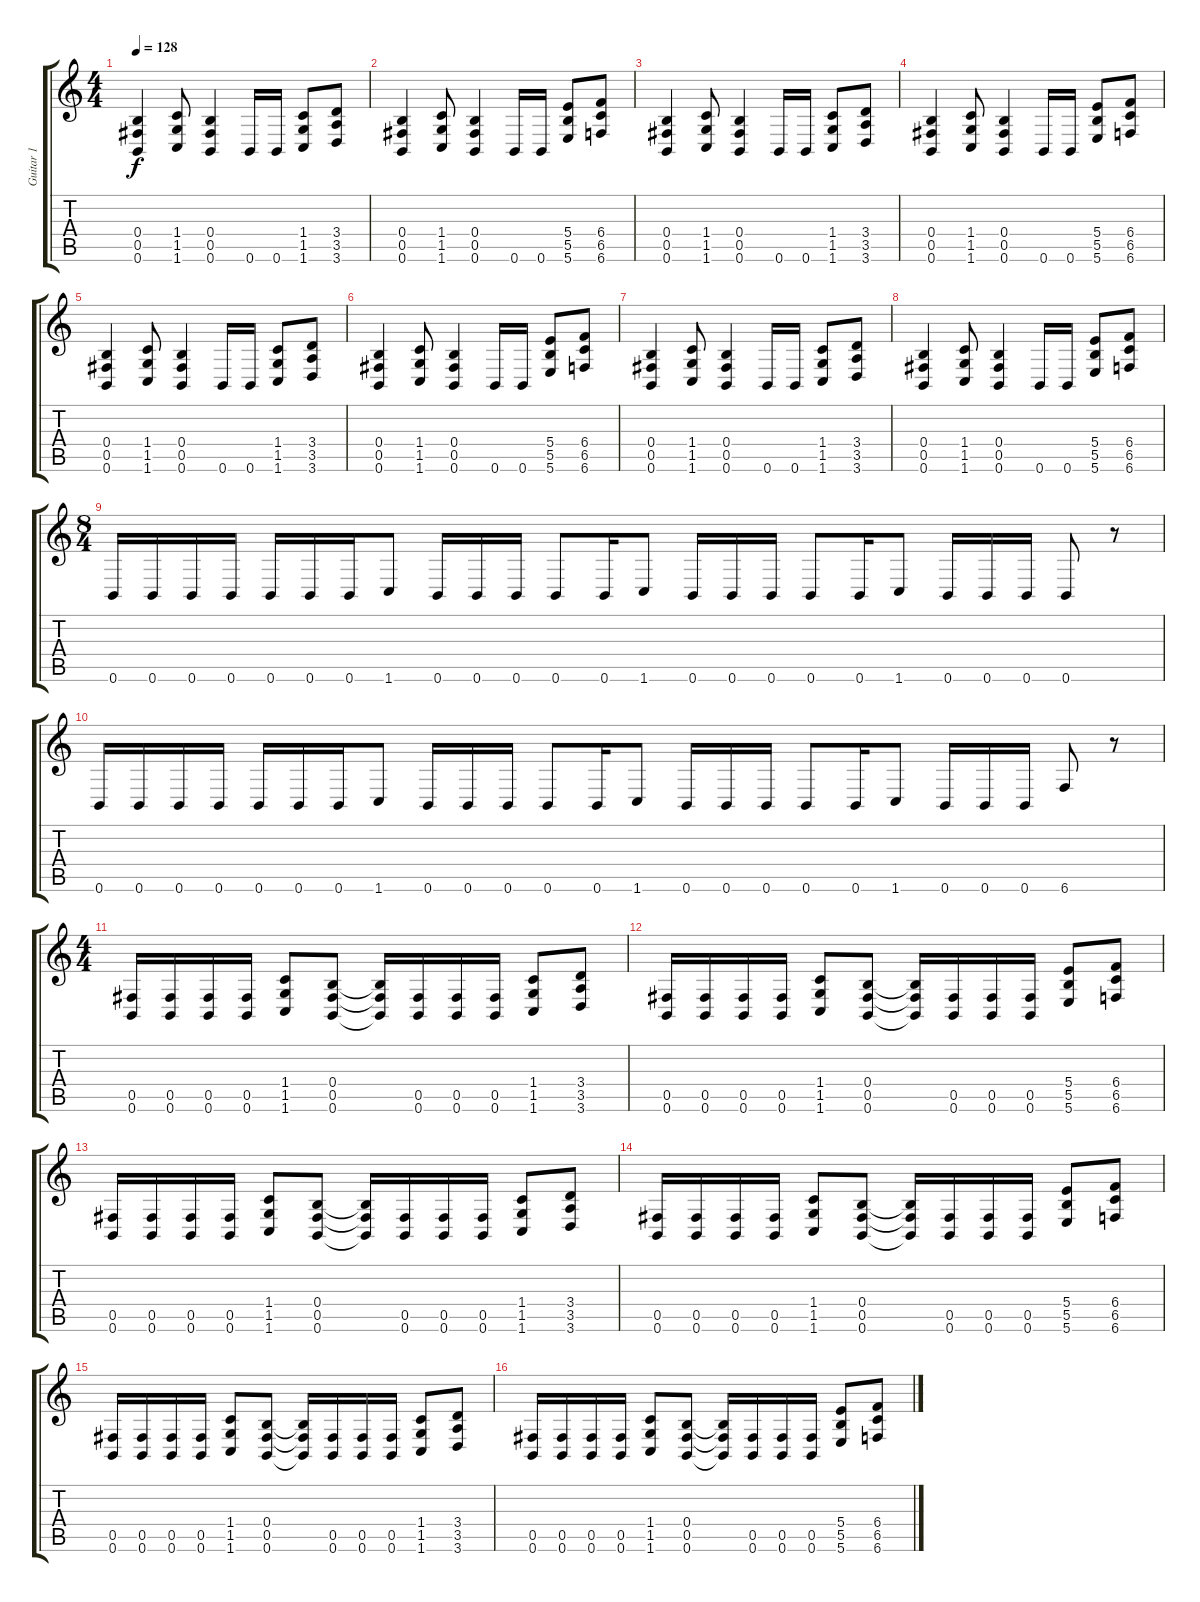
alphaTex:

\track ("Guitar 1" "Guitar 1") {instrument distortionguitar}
\staff {score tabs}
\tuning (Db4 Ab3 E3 B2 Gb2 B1) {hide}
\ts (4 4)
\tempo 128
\clef g2
\ks c
(0.4 0.5 0.6).4{dy f} (1.4 1.5 1.6).8 (0.4 0.5 0.6).4 0.6.16 0.6.16 (1.4 1.5 1.6).8 (3.4 3.5 3.6).8 |
(0.4 0.5 0.6).4 (1.4 1.5 1.6).8 (0.4 0.5 0.6).4 0.6.16 0.6.16 (5.4 5.5 5.6).8 (6.4 6.5 6.6).8 |
(0.4 0.5 0.6).4 (1.4 1.5 1.6).8 (0.4 0.5 0.6).4 0.6.16 0.6.16 (1.4 1.5 1.6).8 (3.4 3.5 3.6).8 |
(0.4 0.5 0.6).4 (1.4 1.5 1.6).8 (0.4 0.5 0.6).4 0.6.16 0.6.16 (5.4 5.5 5.6).8 (6.4 6.5 6.6).8 |
(0.4 0.5 0.6).4 (1.4 1.5 1.6).8 (0.4 0.5 0.6).4 0.6.16 0.6.16 (1.4 1.5 1.6).8 (3.4 3.5 3.6).8 |
(0.4 0.5 0.6).4 (1.4 1.5 1.6).8 (0.4 0.5 0.6).4 0.6.16 0.6.16 (5.4 5.5 5.6).8 (6.4 6.5 6.6).8 |
(0.4 0.5 0.6).4 (1.4 1.5 1.6).8 (0.4 0.5 0.6).4 0.6.16 0.6.16 (1.4 1.5 1.6).8 (3.4 3.5 3.6).8 |
(0.4 0.5 0.6).4 (1.4 1.5 1.6).8 (0.4 0.5 0.6).4 0.6.16 0.6.16 (5.4 5.5 5.6).8 (6.4 6.5 6.6).8 |
\ts (8 4)
0.6.16 0.6.16 0.6.16 0.6.16 0.6.16 0.6.16 0.6.16 1.6.8 0.6.16 0.6.16 0.6.16 0.6.8 0.6.16 1.6.8 0.6.16 0.6.16 0.6.16 0.6.8 0.6.16 1.6.8 0.6.16 0.6.16 0.6.16 0.6.8 r.8 |
0.6.16 0.6.16 0.6.16 0.6.16 0.6.16 0.6.16 0.6.16 1.6.8 0.6.16 0.6.16 0.6.16 0.6.8 0.6.16 1.6.8 0.6.16 0.6.16 0.6.16 0.6.8 0.6.16 1.6.8 0.6.16 0.6.16 0.6.16 6.6.8 r.8 |
\ts (4 4)
(0.5 0.6).16 (0.5 0.6).16 (0.5 0.6).16 (0.5 0.6).16 (1.4 1.5 1.6).8 (0.4 0.5 0.6).8 (0.4{t} 0.5{t} 0.6{t}).16 (0.5 0.6).16 (0.5 0.6).16 (0.5 0.6).16 (1.4 1.5 1.6).8 (3.4 3.5 3.6).8 |
(0.5 0.6).16 (0.5 0.6).16 (0.5 0.6).16 (0.5 0.6).16 (1.4 1.5 1.6).8 (0.4 0.5 0.6).8 (0.4{t} 0.5{t} 0.6{t}).16 (0.5 0.6).16 (0.5 0.6).16 (0.5 0.6).16 (5.4 5.5 5.6).8 (6.4 6.5 6.6).8 |
(0.5 0.6).16 (0.5 0.6).16 (0.5 0.6).16 (0.5 0.6).16 (1.4 1.5 1.6).8 (0.4 0.5 0.6).8 (0.4{t} 0.5{t} 0.6{t}).16 (0.5 0.6).16 (0.5 0.6).16 (0.5 0.6).16 (1.4 1.5 1.6).8 (3.4 3.5 3.6).8 |
(0.5 0.6).16 (0.5 0.6).16 (0.5 0.6).16 (0.5 0.6).16 (1.4 1.5 1.6).8 (0.4 0.5 0.6).8 (0.4{t} 0.5{t} 0.6{t}).16 (0.5 0.6).16 (0.5 0.6).16 (0.5 0.6).16 (5.4 5.5 5.6).8 (6.4 6.5 6.6).8 |
(0.5 0.6).16 (0.5 0.6).16 (0.5 0.6).16 (0.5 0.6).16 (1.4 1.5 1.6).8 (0.4 0.5 0.6).8 (0.4{t} 0.5{t} 0.6{t}).16 (0.5 0.6).16 (0.5 0.6).16 (0.5 0.6).16 (1.4 1.5 1.6).8 (3.4 3.5 3.6).8 |
(0.5 0.6).16 (0.5 0.6).16 (0.5 0.6).16 (0.5 0.6).16 (1.4 1.5 1.6).8 (0.4 0.5 0.6).8 (0.4{t} 0.5{t} 0.6{t}).16 (0.5 0.6).16 (0.5 0.6).16 (0.5 0.6).16 (5.4 5.5 5.6).8 (6.4 6.5 6.6).8
